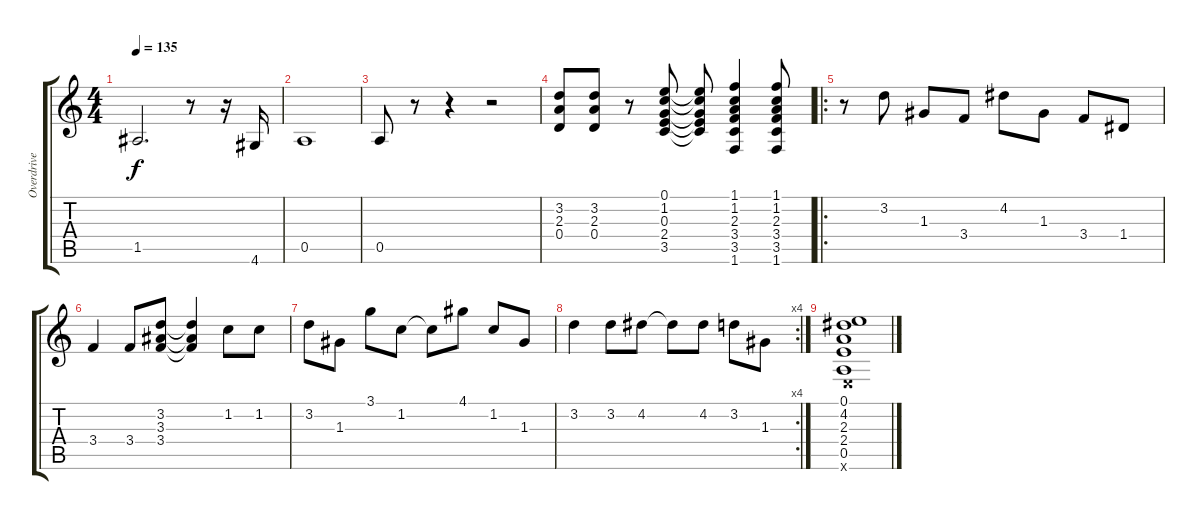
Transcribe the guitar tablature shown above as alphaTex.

\track ("Overdrive (Pete)" "Overdrive ") {instrument overdrivenguitar}
\staff {score tabs}
\tuning (E4 B3 G3 D3 A2 E2) {hide}
\ts (4 4)
\tempo 135
\clef g2
\ks c
1.5{t}.2{d dy f} r.8 r.16 4.6.16 |
0.5.1 |
0.5.8 r.8 r.4 r.2 |
(3.2 2.3 0.4).8 (3.2 2.3 0.4).8 r.8 (0.1 1.2 0.3 2.4 3.5).8 (0.1{t} 1.2{t} 0.3{t} 2.4{t} 3.5{t}).8 (1.1 1.2 2.3 3.4 3.5 1.6).4 (1.1 1.2 2.3 3.4 3.5 1.6).8 |
\ro
r.8 3.2.8 1.3.8 3.4.8 4.2.8 1.3.8 3.4.8 1.4.8 |
3.4.4 3.4.8 (3.2 3.3 3.4).8 (3.2{t} 3.3{t} 3.4{t}).4 1.2.8 1.2.8 |
3.2.8 1.3.8 3.1.8 1.2.8 1.2{t}.8 4.1.8 1.2.8 1.3.8 |
\rc 4
3.2.4 3.2.8 4.2.8 4.2{t}.8 4.2.8 3.2.8 1.3.8 |
(0.1 4.2 2.3 2.4 0.5 0.6{x}).1
